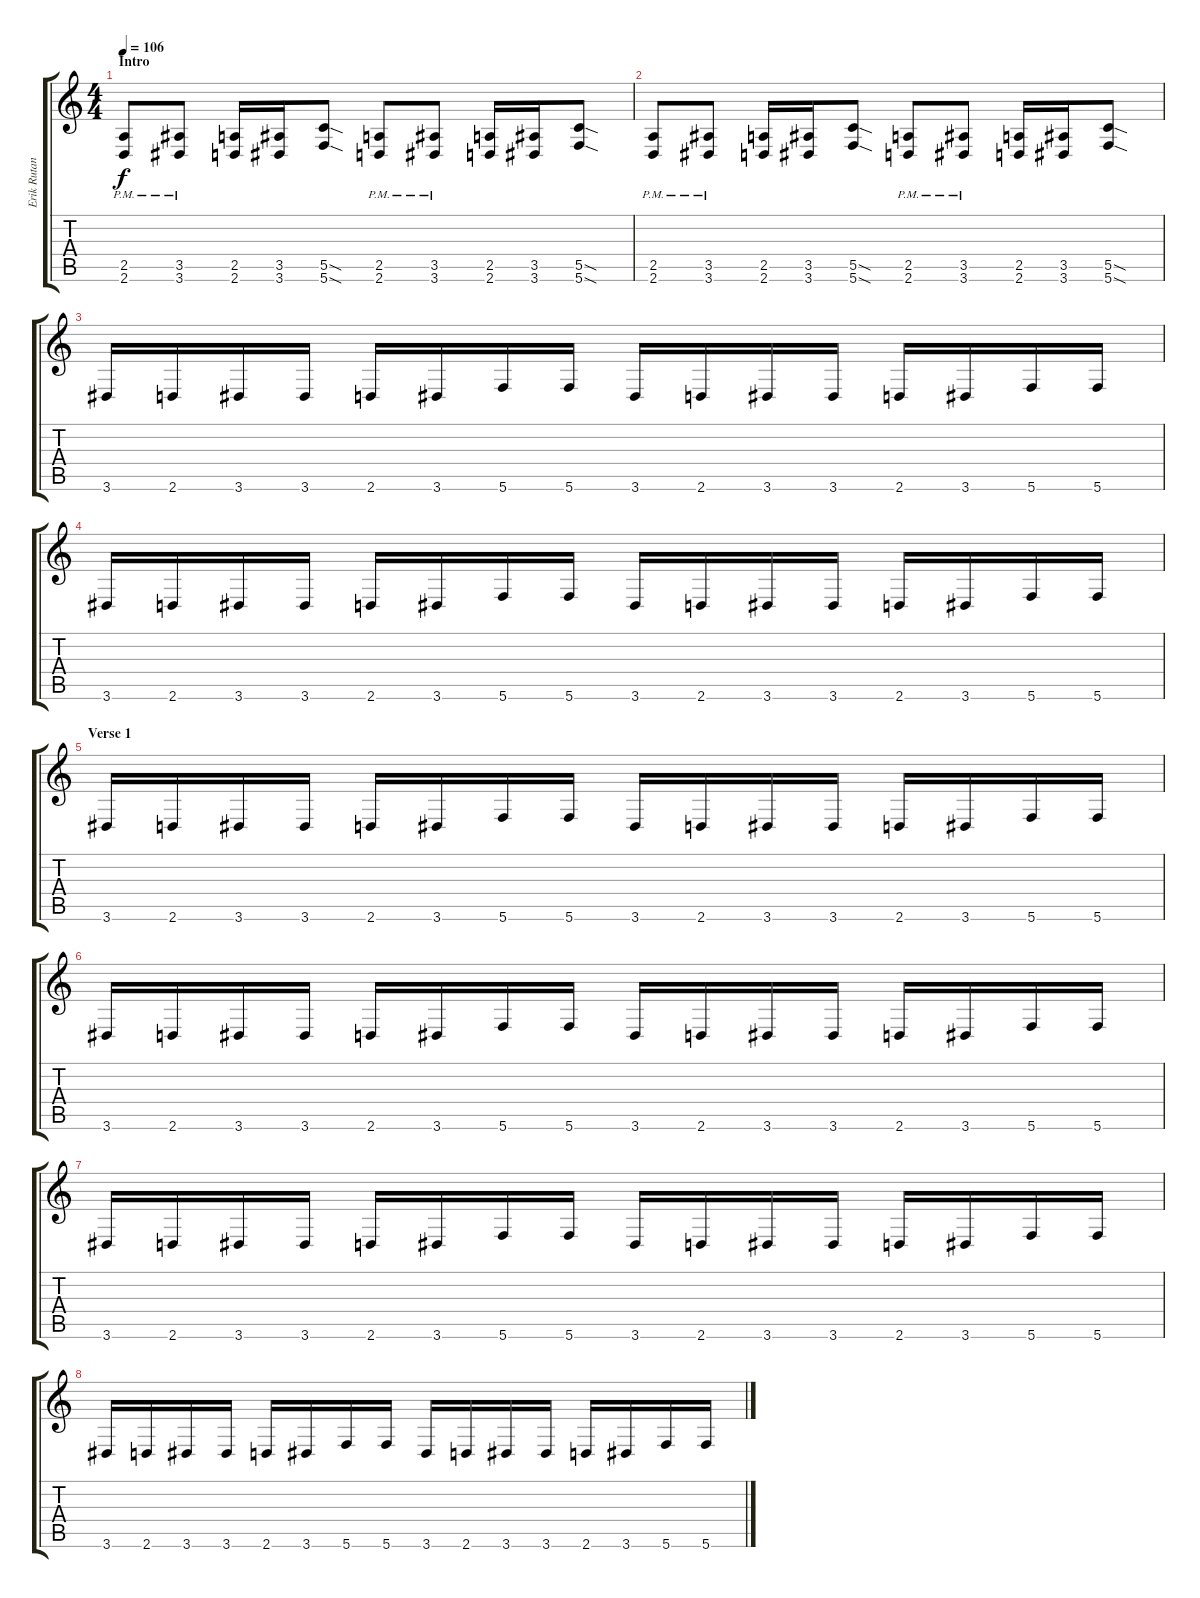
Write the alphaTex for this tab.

\track ("Erik Rutan" "Erik Rutan") {instrument distortionguitar}
\staff {score tabs}
\tuning (D4 A3 F3 C3 G2 C2) {hide}
\ts (4 4)
\section ("" "Intro")
\tempo 106
\clef g2
\ks c
(2.5{pm} 2.6{pm}).8{dy f instrument distortionguitar} (3.5{pm} 3.6{pm}).8 (2.5 2.6).16 (3.5 3.6).16 (5.5{sod} 5.6{sod}).8 (2.5{pm} 2.6{pm}).8 (3.5{pm} 3.6{pm}).8 (2.5 2.6).16 (3.5 3.6).16 (5.5{sod} 5.6{sod}).8 |
(2.5{pm} 2.6{pm}).8 (3.5{pm} 3.6{pm}).8 (2.5 2.6).16 (3.5 3.6).16 (5.5{sod} 5.6{sod}).8 (2.5{pm} 2.6{pm}).8 (3.5{pm} 3.6{pm}).8 (2.5 2.6).16 (3.5 3.6).16 (5.5{sod} 5.6{sod}).8 |
3.6.16 2.6.16 3.6.16 3.6.16 2.6.16 3.6.16 5.6.16 5.6.16 3.6.16 2.6.16 3.6.16 3.6.16 2.6.16 3.6.16 5.6.16 5.6.16 |
3.6.16 2.6.16 3.6.16 3.6.16 2.6.16 3.6.16 5.6.16 5.6.16 3.6.16 2.6.16 3.6.16 3.6.16 2.6.16 3.6.16 5.6.16 5.6.16 |
\section ("" "Verse 1")
3.6.16 2.6.16 3.6.16 3.6.16 2.6.16 3.6.16 5.6.16 5.6.16 3.6.16 2.6.16 3.6.16 3.6.16 2.6.16 3.6.16 5.6.16 5.6.16 |
3.6.16 2.6.16 3.6.16 3.6.16 2.6.16 3.6.16 5.6.16 5.6.16 3.6.16 2.6.16 3.6.16 3.6.16 2.6.16 3.6.16 5.6.16 5.6.16 |
3.6.16 2.6.16 3.6.16 3.6.16 2.6.16 3.6.16 5.6.16 5.6.16 3.6.16 2.6.16 3.6.16 3.6.16 2.6.16 3.6.16 5.6.16 5.6.16 |
3.6.16 2.6.16 3.6.16 3.6.16 2.6.16 3.6.16 5.6.16 5.6.16 3.6.16 2.6.16 3.6.16 3.6.16 2.6.16 3.6.16 5.6.16 5.6.16
